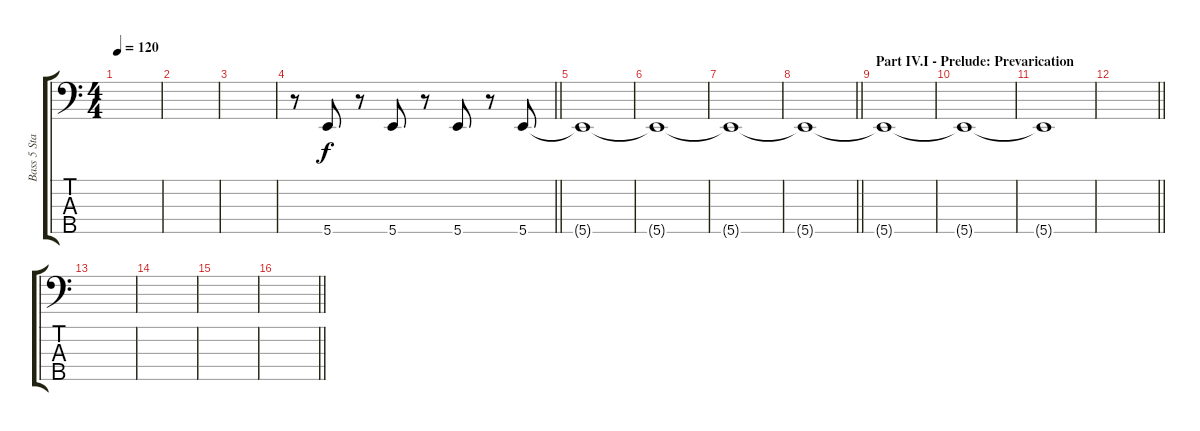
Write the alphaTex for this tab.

\track ("Bass 5 Standard" "Bass 5 Sta") {instrument electricbassfinger}
\staff {score tabs}
\tuning (G2 D2 A1 E1 B0) {hide}
\ts (4 4)
\tempo 120
\clef f4
\ks c
|
|
|
\barLineRight lightlight
r.8 5.5.8 r.8 5.5.8 r.8 5.5.8 r.8 5.5.8 |
\section ("" "")
5.5{t}.1 |
5.5{t}.1 |
5.5{t}.1{volume 0} |
\barLineRight lightlight
5.5{t}.1 |
\section ("" "Part IV.I - Prelude: Prevarication")
5.5{t}.1 |
5.5{t}.1 |
5.5{t}.1 |
\barLineRight lightlight
|
|
|
|
\barLineRight lightlight
